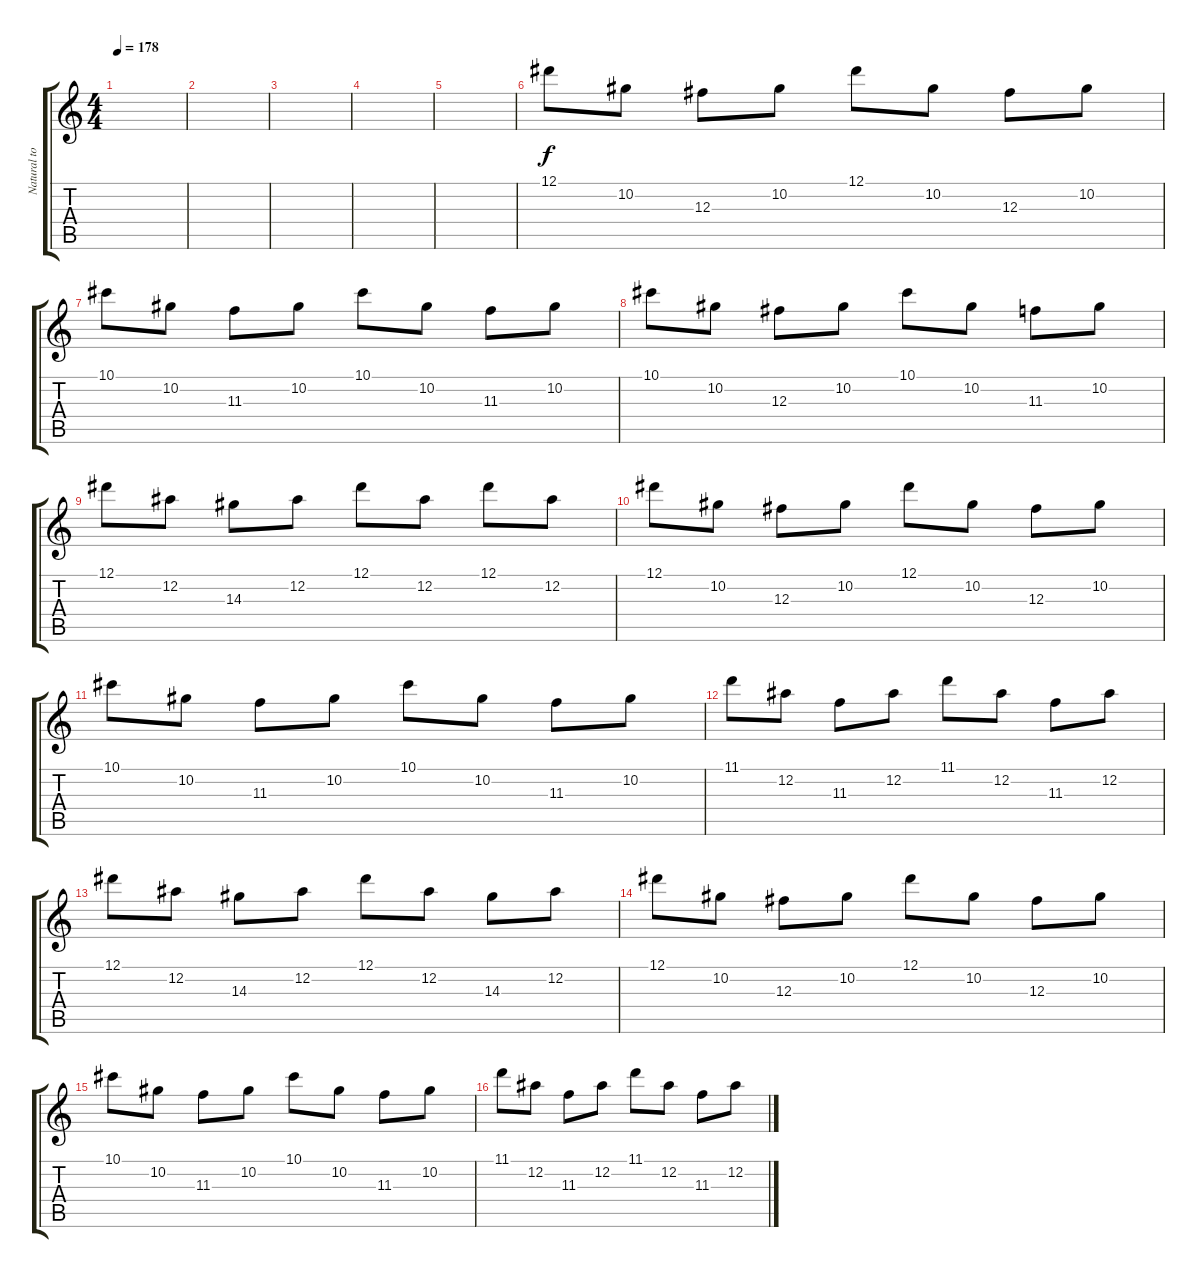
\track ("Natural tone" "Natural to") {instrument electricguitarclean}
\staff {score tabs}
\tuning (Eb4 Bb3 Gb3 Db3 Ab2 Eb2) {hide}
\ts (4 4)
\tempo 178
\clef g2
\ks c
|
|
|
|
|
12.1.8 10.2.8 12.3.8 10.2.8 12.1.8 10.2.8 12.3.8 10.2.8 |
10.1.8 10.2.8 11.3.8 10.2.8 10.1.8 10.2.8 11.3.8 10.2.8 |
10.1.8 10.2.8 12.3.8 10.2.8 10.1.8 10.2.8 11.3.8 10.2.8 |
12.1.8 12.2.8 14.3.8 12.2.8 12.1.8 12.2.8 12.1.8 12.2.8 |
12.1.8 10.2.8 12.3.8 10.2.8 12.1.8 10.2.8 12.3.8 10.2.8 |
10.1.8 10.2.8 11.3.8 10.2.8 10.1.8 10.2.8 11.3.8 10.2.8 |
11.1.8 12.2.8 11.3.8 12.2.8 11.1.8 12.2.8 11.3.8 12.2.8 |
12.1.8 12.2.8 14.3.8 12.2.8 12.1.8 12.2.8 14.3.8 12.2.8 |
12.1.8 10.2.8 12.3.8 10.2.8 12.1.8 10.2.8 12.3.8 10.2.8 |
10.1.8 10.2.8 11.3.8 10.2.8 10.1.8 10.2.8 11.3.8 10.2.8 |
11.1.8 12.2.8 11.3.8 12.2.8 11.1.8 12.2.8 11.3.8 12.2.8
